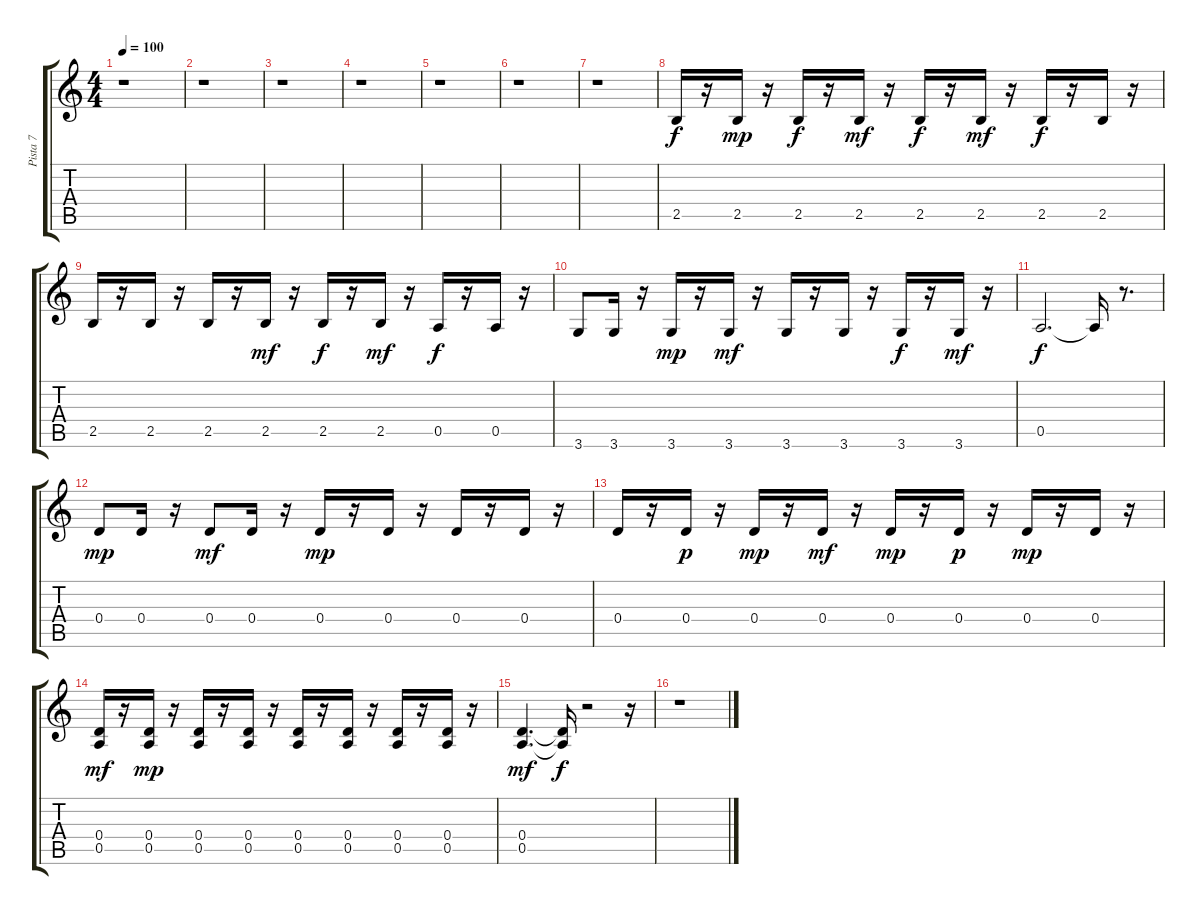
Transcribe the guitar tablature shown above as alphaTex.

\track ("Pista 7" "Pista 7") {instrument electricguitarmuted}
\staff {score tabs}
\tuning (E4 B3 G3 D3 A2 E2) {hide}
\ts (4 4)
\tempo 100
\clef g2
\ks c
r.1{dy ff} |
r.1 |
r.1 |
r.1 |
r.1 |
r.1 |
r.1 |
2.5.16{dy f} r.16 2.5.16{dy mp} r.16 2.5.16{dy f} r.16 2.5.16{dy mf} r.16 2.5.16{dy f} r.16 2.5.16{dy mf} r.16 2.5.16{dy f} r.16 2.5.16 r.16 |
2.5.16 r.16 2.5.16 r.16 2.5.16 r.16 2.5.16{dy mf} r.16 2.5.16{dy f} r.16 2.5.16{dy mf} r.16 0.5.16{dy f} r.16 0.5.16 r.16 |
3.6.8 3.6.16 r.16 3.6.16{dy mp} r.16 3.6.16{dy mf} r.16 3.6.16 r.16 3.6.16 r.16 3.6.16{dy f} r.16 3.6.16{dy mf} r.16 |
0.5.2{d dy f} 0.5{t}.16 r.8{d} |
0.4.8{dy mp} 0.4.16 r.16 0.4.8{dy mf} 0.4.16 r.16 0.4.16{dy mp} r.16 0.4.16 r.16 0.4.16 r.16 0.4.16 r.16 |
0.4.16 r.16 0.4.16{dy p} r.16 0.4.16{dy mp} r.16 0.4.16{dy mf} r.16 0.4.16{dy mp} r.16 0.4.16{dy p} r.16 0.4.16{dy mp} r.16 0.4.16 r.16 |
(0.4 0.5).16{dy mf} r.16 (0.4 0.5).16{dy mp} r.16 (0.4 0.5).16 r.16 (0.4 0.5).16 r.16 (0.4 0.5).16 r.16 (0.4 0.5).16 r.16 (0.4 0.5).16 r.16 (0.4 0.5).16 r.16 |
(0.4 0.5).4{d dy mf} (0.4{t} 0.5{t}).16{dy f} r.2 r.16 |
r.1
